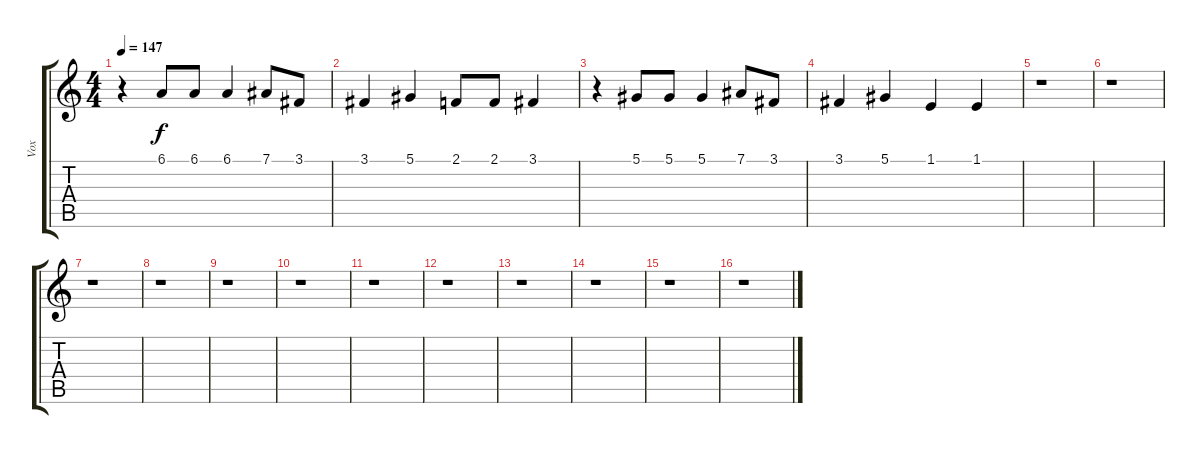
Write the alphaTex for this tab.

\track ("Vox" "Vox") {instrument synthvoice}
\staff {score tabs}
\tuning (Eb4 Bb3 Gb3 Db3 Ab2 Eb2) {hide}
\ts (4 4)
\tempo 147
\clef g2
\ks c
r.4{dy f} 6.1.8 6.1.8 6.1.4 7.1.8 3.1.8 |
3.1.4 5.1.4 2.1.8 2.1.8 3.1.4 |
r.4 5.1.8 5.1.8 5.1.4 7.1.8 3.1.8 |
3.1.4 5.1.4 1.1.4 1.1.4 |
r.1 |
r.1 |
r.1 |
r.1 |
r.1 |
r.1 |
r.1 |
r.1 |
r.1 |
r.1 |
r.1 |
r.1
